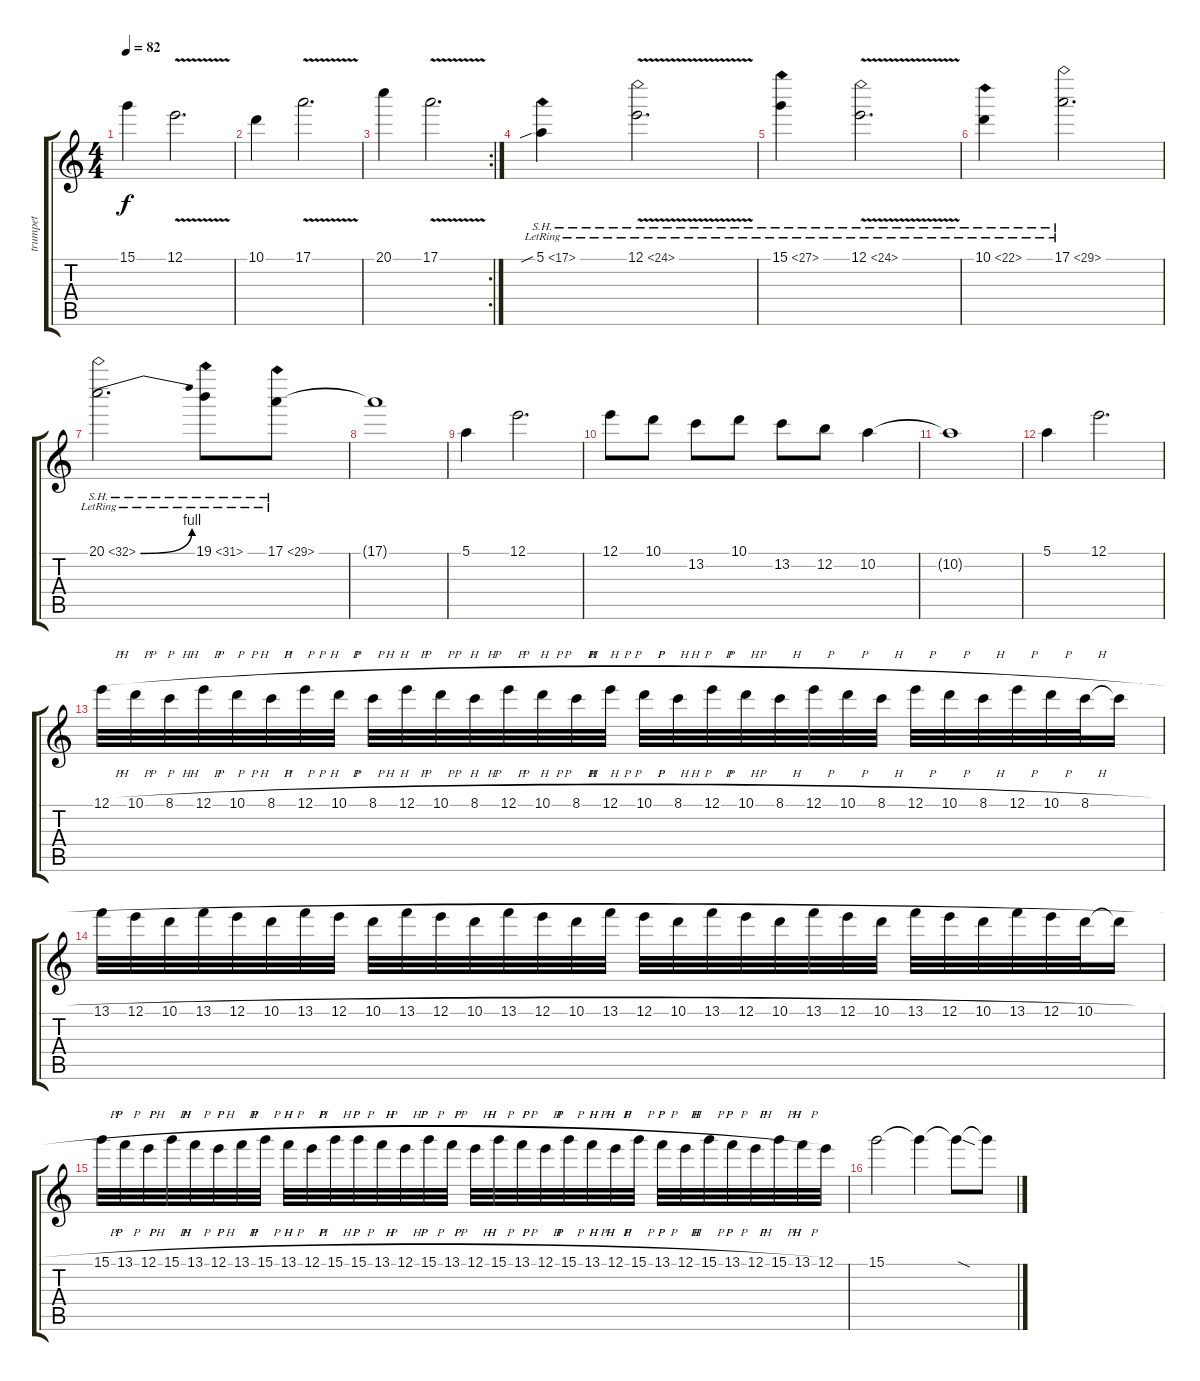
\track ("trumpet" "trumpet") {instrument distortionguitar}
\staff {score tabs}
\tuning (E4 B3 G3 D3 A2 E2) {hide}
\ts (4 4)
\tempo 82
\clef g2
\ks c
15.1.4{dy f} 12.1{v}.2{d} |
10.1.4 17.1{v}.2{d} |
\rc 2
20.1.4 17.1{v}.2{d} |
5.1{sh 12 sib lr}.4 12.1{sh 12 v lr}.2{d} |
15.1{sh 12 lr}.4 12.1{sh 12 v lr}.2{d} |
10.1{sh 12 lr}.4 17.1{sh 12 lr}.2{d} |
20.1{be (bend 0 0 60 4) sh 12 lr}.2{d} 19.1{sh 12 lr}.8 17.1{sh 12 lr}.8 |
17.1{t}.1 |
5.1.4 12.1.2{d} |
12.1.8 10.1.8 13.2.8 10.1.8 13.2.8 12.2.8 10.2.4 |
10.2{t}.1 |
5.1.4 12.1.2{d} |
12.1{h}.32 10.1{h}.32 8.1{h}.32 12.1{h}.32 10.1{h}.32 8.1{h}.32 12.1{h}.32 10.1{h}.32 8.1{h}.32 12.1{h}.32 10.1{h}.32 8.1{h}.32 12.1{h}.32 10.1{h}.32 8.1{h}.32 12.1{h}.32 10.1{h}.32 8.1{h}.32 12.1{h}.32 10.1{h}.32 8.1{h}.32 12.1{h}.32 10.1{h}.32 8.1{h}.32 12.1{h}.32 10.1{h}.32 8.1{h}.32 12.1{h}.32 10.1{h}.32 8.1{h}.32 8.1{h t}.16 |
13.1{h}.32 12.1{h}.32 10.1{h}.32 13.1{h}.32 12.1{h}.32 10.1{h}.32 13.1{h}.32 12.1{h}.32 10.1{h}.32 13.1{h}.32 12.1{h}.32 10.1{h}.32 13.1{h}.32 12.1{h}.32 10.1{h}.32 13.1{h}.32 12.1{h}.32 10.1{h}.32 13.1{h}.32 12.1{h}.32 10.1{h}.32 13.1{h}.32 12.1{h}.32 10.1{h}.32 13.1{h}.32 12.1{h}.32 10.1{h}.32 13.1{h}.32 12.1{h}.32 10.1{h}.32 10.1{h t}.16 |
15.1{h}.32 13.1{h}.32 12.1{h}.32 15.1{h}.32 13.1{h}.32 12.1{h}.32 13.1{h}.32 15.1{h}.32 13.1{h}.32 12.1{h}.32 15.1{h}.32 15.1{h}.32 13.1{h}.32 12.1{h}.32 15.1{h}.32 13.1{h}.32 12.1{h}.32 15.1{h}.32 13.1{h}.32 12.1{h}.32 15.1{h}.32 13.1{h}.32 12.1{h}.32 15.1{h}.32 13.1{h}.32 12.1{h}.32 15.1{h}.32 13.1{h}.32 12.1{h}.32 15.1{h}.32 13.1{h}.32 12.1.32 |
15.1.2 15.1{t}.4 15.1{sod t}.8 15.1{t}.8
